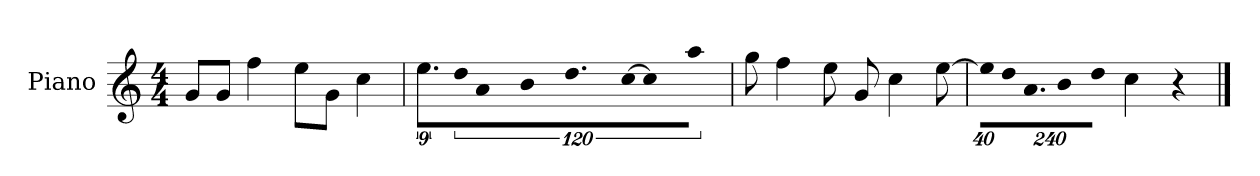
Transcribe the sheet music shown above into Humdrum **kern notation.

**kern
*part1
*staff1
*I"Piano
*I'P-no
*clefG2
*k[]
*M4/4
*MM90
=1
8g/L
8g/J
4ff\
8ee\L
8g\J
4cc\
=2
9.ee\L
!LO:N:vis=16
1920%107dd\K
!LO:N:vis=8
640%71a\
!LO:N:vis=8
640%71b\
9.dd\
!LO:N:vis=16
[1920%107cc\Jk
!LO:N:vis=4
1920%427cc\]
!LO:N:vis=8
640%71aa\
=3
8gg\
4ff\
8ee\
8g/
4cc\
[8ee\
=4
*Xbrackettup
!LO:N:vis=32
640%23ee\KLL]
!LO:N:vis=16
1920%137dd\
!LO:N:vis=16.
960%103a\J
!LO:N:vis=8
960%137b\
!LO:N:vis=8
960%137dd\J
4cc\
4r
==
*-
